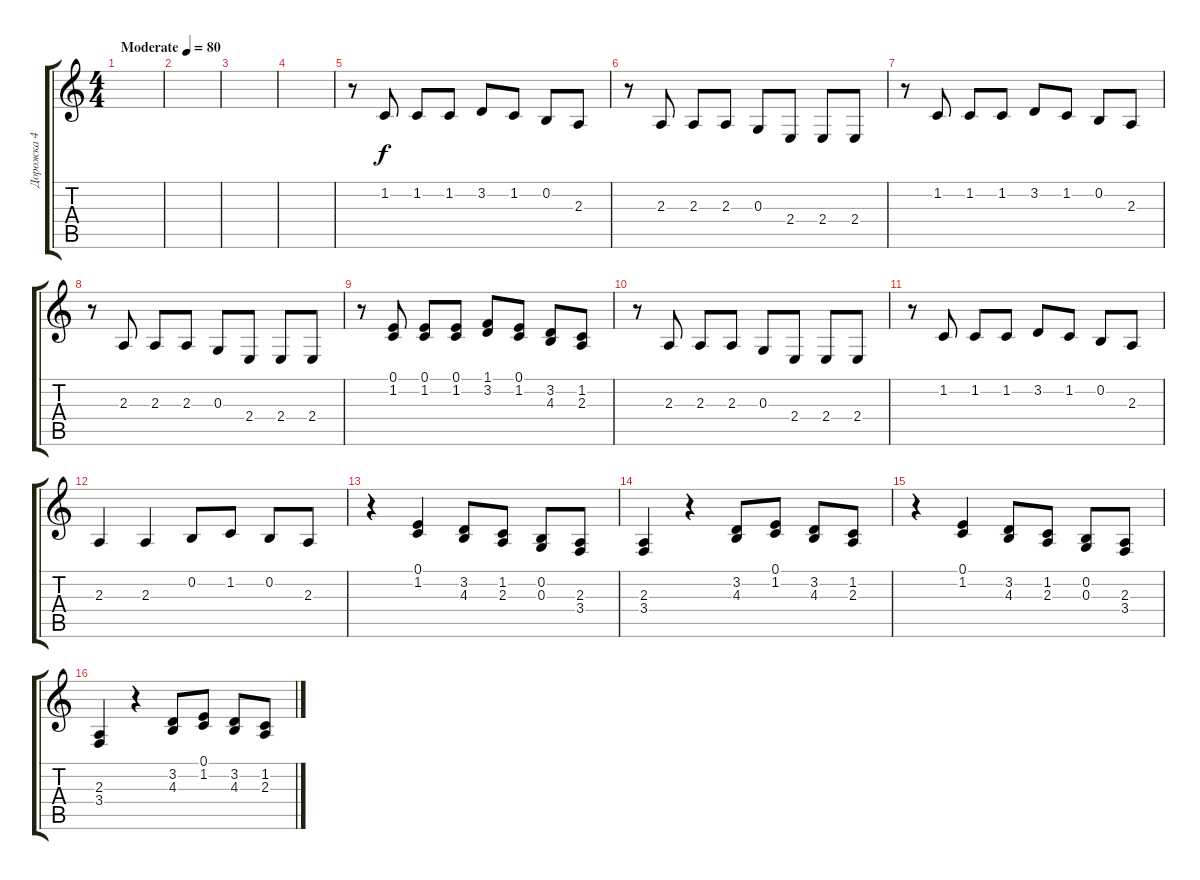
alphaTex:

\track ("Дорожка 4" "Дорожка 4") {instrument tenorsax}
\staff {score tabs}
\tuning (E4 B3 G3 D3 A2 E2) {hide}
\ts (4 4)
\tempo (80 "Moderate")
\clef g2
\ks c
|
|
|
|
r.8 1.2.8 1.2.8 1.2.8 3.2.8 1.2.8 0.2.8 2.3.8 |
r.8 2.3.8 2.3.8 2.3.8 0.3.8 2.4.8 2.4.8 2.4.8 |
r.8 1.2.8 1.2.8 1.2.8 3.2.8 1.2.8 0.2.8 2.3.8 |
r.8 2.3.8 2.3.8 2.3.8 0.3.8 2.4.8 2.4.8 2.4.8 |
r.8 (0.1 1.2).8 (0.1 1.2).8 (0.1 1.2).8 (1.1 3.2).8 (0.1 1.2).8 (3.2 4.3).8 (1.2 2.3).8 |
r.8 2.3.8 2.3.8 2.3.8 0.3.8 2.4.8 2.4.8 2.4.8 |
r.8 1.2.8 1.2.8 1.2.8 3.2.8 1.2.8 0.2.8 2.3.8 |
2.3.4 2.3.4 0.2.8 1.2.8 0.2.8 2.3.8 |
r.4 (0.1 1.2).4 (3.2 4.3).8 (1.2 2.3).8 (0.2 0.3).8 (2.3 3.4).8 |
(2.3 3.4).4 r.4 (3.2 4.3).8 (0.1 1.2).8 (3.2 4.3).8 (1.2 2.3).8 |
r.4 (0.1 1.2).4 (3.2 4.3).8 (1.2 2.3).8 (0.2 0.3).8 (2.3 3.4).8 |
(2.3 3.4).4 r.4 (3.2 4.3).8 (0.1 1.2).8 (3.2 4.3).8 (1.2 2.3).8
